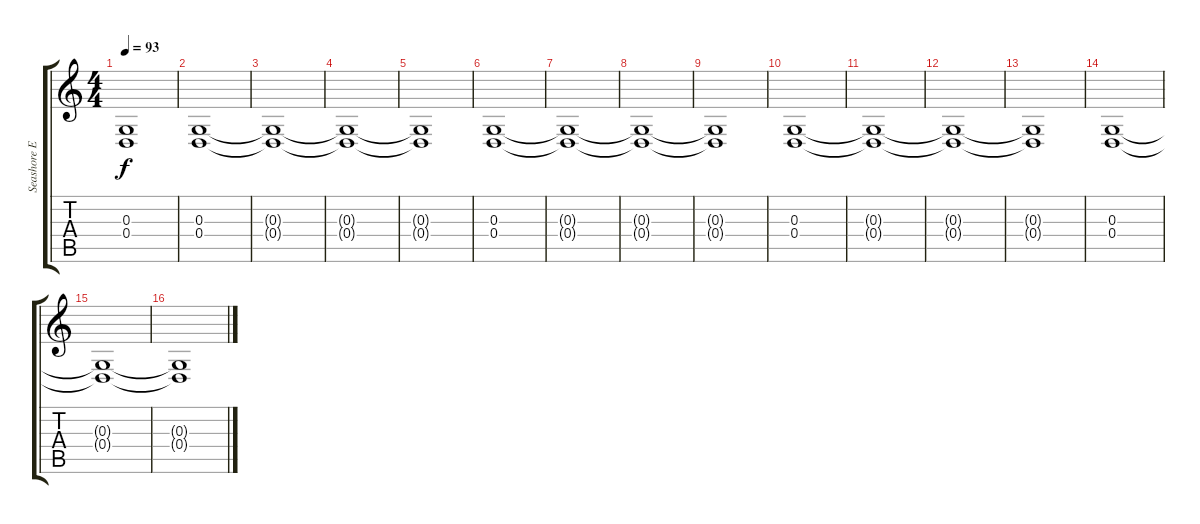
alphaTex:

\track ("Seashore Effect" "Seashore E") {instrument seashore}
\staff {score tabs}
\tuning (E4 B3 G3 D3 A2 E2) {hide}
\ts (4 4)
\tempo 93
\clef g2
\ks c
(0.3{t} 0.4{t}).1{dy f} |
(0.3 0.4).1 |
(0.3{t} 0.4{t}).1 |
(0.3{t} 0.4{t}).1 |
(0.3{t} 0.4{t}).1 |
(0.3 0.4).1 |
(0.3{t} 0.4{t}).1 |
(0.3{t} 0.4{t}).1 |
(0.3{t} 0.4{t}).1 |
(0.3 0.4).1 |
(0.3{t} 0.4{t}).1 |
(0.3{t} 0.4{t}).1 |
(0.3{t} 0.4{t}).1 |
(0.3 0.4).1 |
(0.3{t} 0.4{t}).1 |
(0.3{t} 0.4{t}).1
